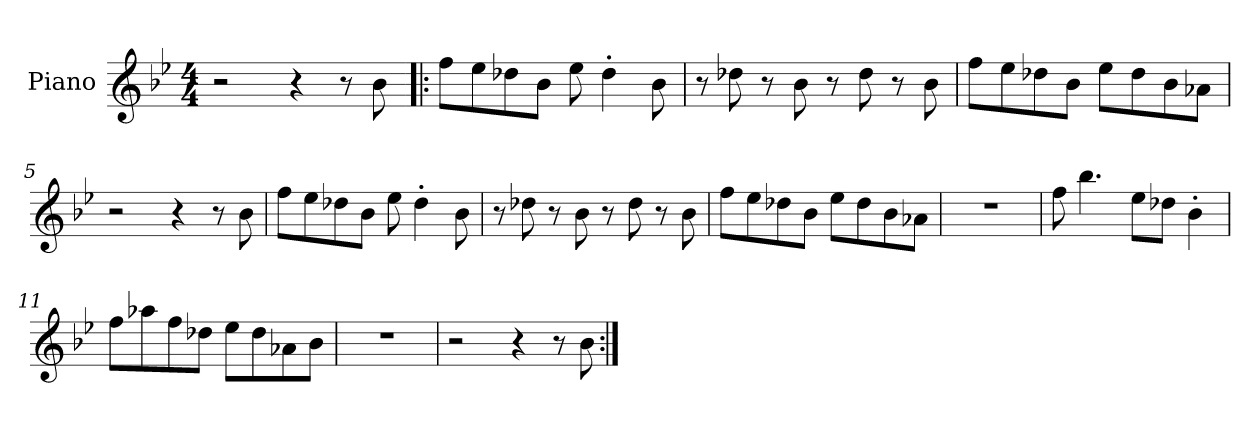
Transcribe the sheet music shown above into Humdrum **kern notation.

**kern
*part1
*staff1
*I"Piano
*I'Pno
*clefG2
*k[b-e-]
*B-:
*M4/4
=1
2r
4r
8r
8b-\
=2!|:
8ff\L
8ee-\
8dd-X\
8b-\J
8ee-\
4dd-'\
8b-\
=3
8r
8dd-X\
8r
8b-\
8r
8dd-\
8r
8b-\
=4
8ff\L
8ee-\
8dd-X\
8b-\J
8ee-\L
8dd-\
8b-\
8a-X\J
=5
2r
4r
8r
8b-\
!!LO:LB:g=z
=6
8ff\L
8ee-\
8dd-X\
8b-\J
8ee-\
4dd-'\
8b-\
=7
8r
8dd-X\
8r
8b-\
8r
8dd-\
8r
8b-\
=8
8ff\L
8ee-\
8dd-X\
8b-\J
8ee-\L
8dd-\
8b-\
8a-X\J
=9
1r
!!LO:LB:g=z
=10
8ff\
4.bb-\
8ee-\L
8dd-X\J
4b-'\
=11
8ff\L
8aa-X\
8ff\
8dd-X\J
8ee-\L
8dd-\
8a-X\
8b-\J
=12
1r
=13
2r
4r
8r
8b-\
=:|!
*-
